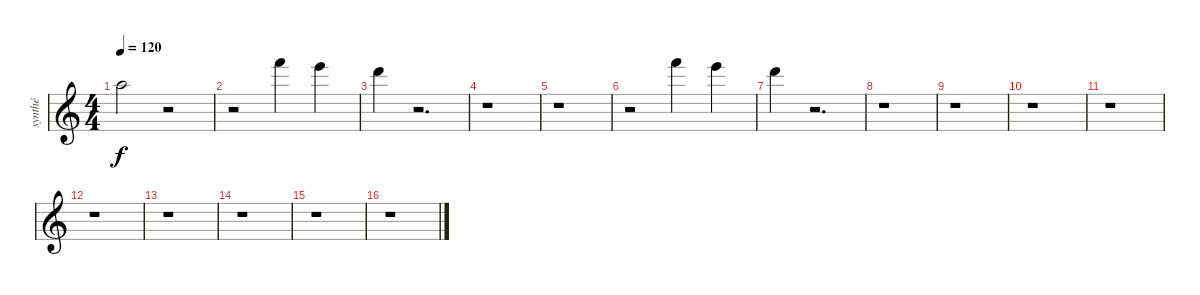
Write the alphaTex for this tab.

\track ("synthé" "synthé") {instrument acousticguitarsteel}
\staff {score}
\tuning (E4 B3 G3 D3 A2 E2) {hide}
\ts (4 4)
\tempo 120
\clef g2
\ks c
5.1.2{dy f} r.2 |
r.2 13.1.4 12.1.4 |
10.1.4 r.2{d} |
r.1 |
r.1 |
r.2 13.1.4 12.1.4 |
10.1.4 r.2{d} |
r.1 |
r.1 |
r.1 |
r.1 |
r.1 |
r.1 |
r.1 |
r.1 |
r.1
